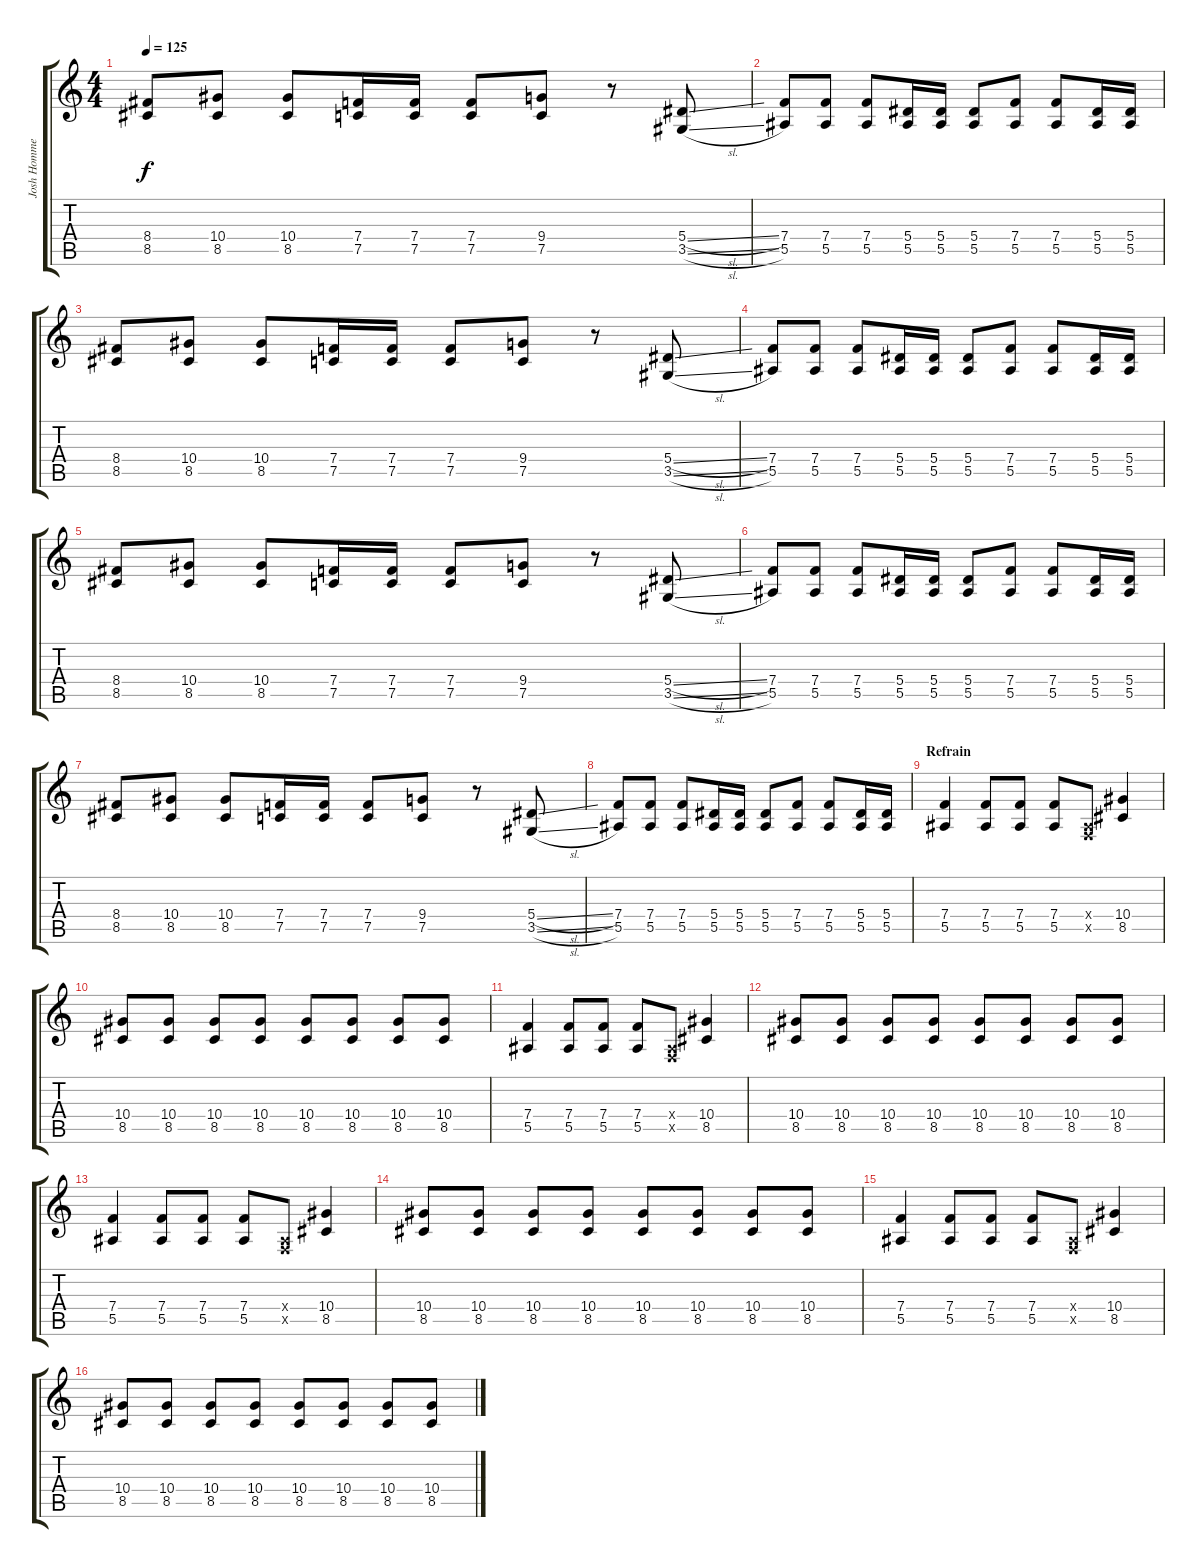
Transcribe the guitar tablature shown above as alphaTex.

\track ("Josh Homme (guitar)" "Josh Homme") {instrument distortionguitar}
\staff {score tabs}
\tuning (C4 G3 Eb3 Bb2 F2 C2) {hide}
\ts (4 4)
\tempo 125
\clef g2
\ks c
(8.4 8.5).8{dy f} (10.4 8.5).8 (10.4 8.5).8 (7.4 7.5).16 (7.4 7.5).16 (7.4 7.5).8 (9.4 7.5).8 r.8 (5.4{sl} 3.5{sl}).8 |
(7.4 5.5).8 (7.4 5.5).8 (7.4 5.5).8 (5.4 5.5).16 (5.4 5.5).16 (5.4 5.5).8 (7.4 5.5).8 (7.4 5.5).8 (5.4 5.5).16 (5.4 5.5).16 |
(8.4 8.5).8 (10.4 8.5).8 (10.4 8.5).8 (7.4 7.5).16 (7.4 7.5).16 (7.4 7.5).8 (9.4 7.5).8 r.8 (5.4{sl} 3.5{sl}).8 |
(7.4 5.5).8 (7.4 5.5).8 (7.4 5.5).8 (5.4 5.5).16 (5.4 5.5).16 (5.4 5.5).8 (7.4 5.5).8 (7.4 5.5).8 (5.4 5.5).16 (5.4 5.5).16 |
(8.4 8.5).8 (10.4 8.5).8 (10.4 8.5).8 (7.4 7.5).16 (7.4 7.5).16 (7.4 7.5).8 (9.4 7.5).8 r.8 (5.4{sl} 3.5{sl}).8 |
(7.4 5.5).8 (7.4 5.5).8 (7.4 5.5).8 (5.4 5.5).16 (5.4 5.5).16 (5.4 5.5).8 (7.4 5.5).8 (7.4 5.5).8 (5.4 5.5).16 (5.4 5.5).16 |
(8.4 8.5).8 (10.4 8.5).8 (10.4 8.5).8 (7.4 7.5).16 (7.4 7.5).16 (7.4 7.5).8 (9.4 7.5).8 r.8 (5.4{sl} 3.5{sl}).8 |
(7.4 5.5).8 (7.4 5.5).8 (7.4 5.5).8 (5.4 5.5).16 (5.4 5.5).16 (5.4 5.5).8 (7.4 5.5).8 (7.4 5.5).8 (5.4 5.5).16 (5.4 5.5).16 |
\section ("" "Refrain")
(7.4 5.5).4 (7.4 5.5).8 (7.4 5.5).8 (7.4 5.5).8 (0.4{x} 0.5{x}).8 (10.4 8.5).4 |
(10.4 8.5).8 (10.4 8.5).8 (10.4 8.5).8 (10.4 8.5).8 (10.4 8.5).8 (10.4 8.5).8 (10.4 8.5).8 (10.4 8.5).8 |
(7.4 5.5).4 (7.4 5.5).8 (7.4 5.5).8 (7.4 5.5).8 (0.4{x} 0.5{x}).8 (10.4 8.5).4 |
(10.4 8.5).8 (10.4 8.5).8 (10.4 8.5).8 (10.4 8.5).8 (10.4 8.5).8 (10.4 8.5).8 (10.4 8.5).8 (10.4 8.5).8 |
(7.4 5.5).4 (7.4 5.5).8 (7.4 5.5).8 (7.4 5.5).8 (0.4{x} 0.5{x}).8 (10.4 8.5).4 |
(10.4 8.5).8 (10.4 8.5).8 (10.4 8.5).8 (10.4 8.5).8 (10.4 8.5).8 (10.4 8.5).8 (10.4 8.5).8 (10.4 8.5).8 |
(7.4 5.5).4 (7.4 5.5).8 (7.4 5.5).8 (7.4 5.5).8 (0.4{x} 0.5{x}).8 (10.4 8.5).4 |
(10.4 8.5).8 (10.4 8.5).8 (10.4 8.5).8 (10.4 8.5).8 (10.4 8.5).8 (10.4 8.5).8 (10.4 8.5).8 (10.4 8.5).8
